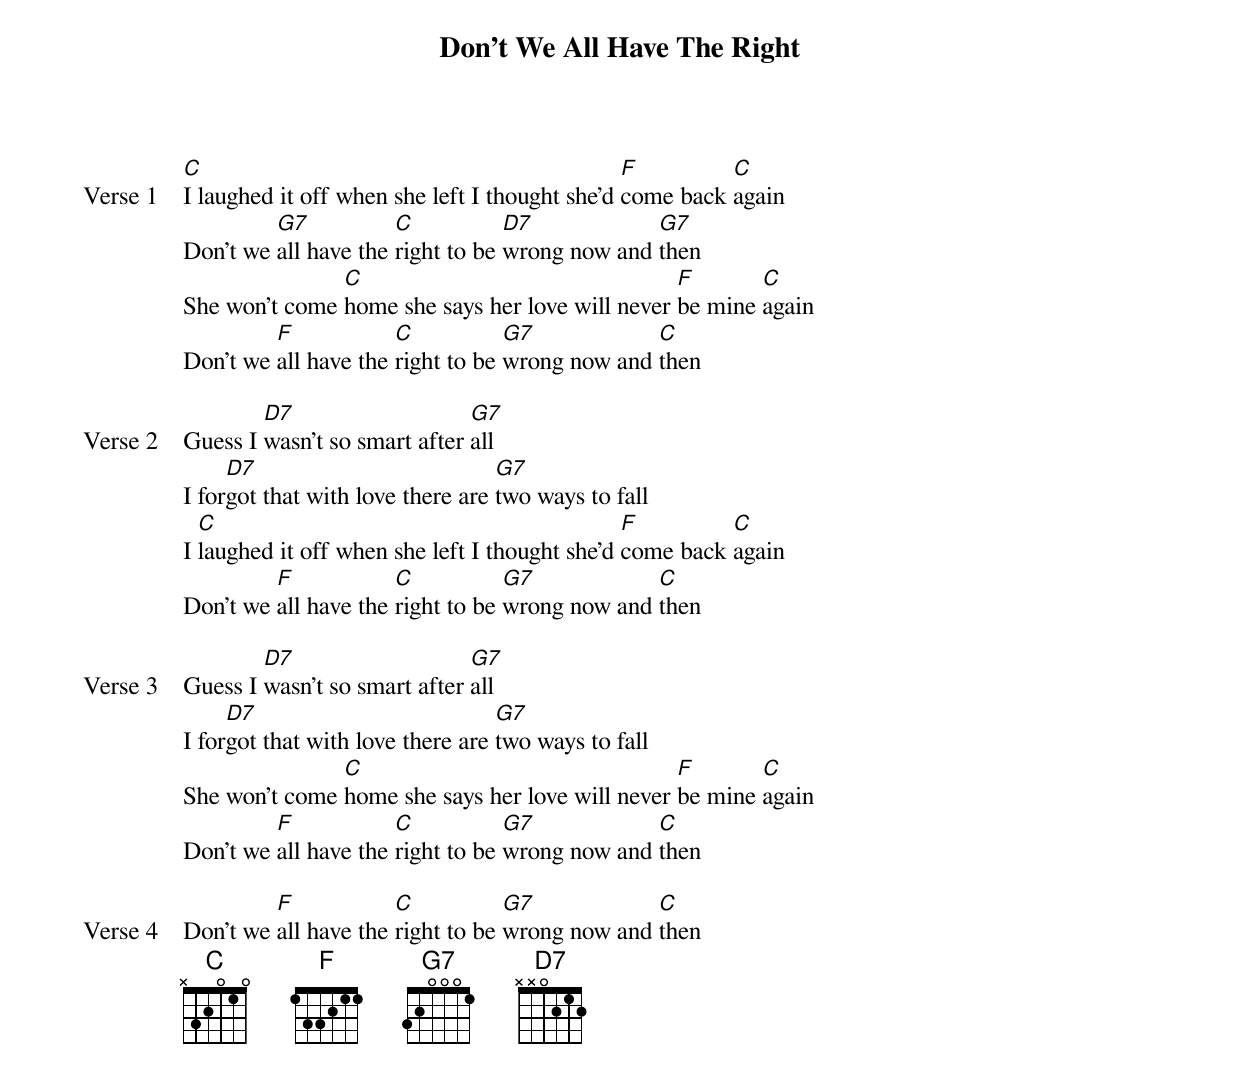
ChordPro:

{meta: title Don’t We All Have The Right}
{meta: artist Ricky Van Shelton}
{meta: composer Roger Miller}

{start_of_verse: Verse 1}
[C]I laughed it off when she left I thought she'd [F]come back [C]again
Don't we [G7]all have the [C]right to be [D7]wrong now and [G7]then
She won't come [C]home she says her love will never [F]be mine [C]again
Don't we [F]all have the [C]right to be [G7]wrong now and [C]then
{end_of_verse}

{start_of_verse: Verse 2}
Guess I [D7]wasn't so smart after [G7]all
I for[D7]got that with love there are [G7]two ways to fall
I [C]laughed it off when she left I thought she'd [F]come back [C]again
Don't we [F]all have the [C]right to be [G7]wrong now and [C]then
{end_of_verse}

{start_of_verse: Verse 3}
Guess I [D7]wasn't so smart after [G7]all
I for[D7]got that with love there are [G7]two ways to fall
She won't come [C]home she says her love will never [F]be mine [C]again
Don't we [F]all have the [C]right to be [G7]wrong now and [C]then
{end_of_verse}

{start_of_verse: Verse 4}
Don't we [F]all have the [C]right to be [G7]wrong now and [C]then
{end_of_verse}
